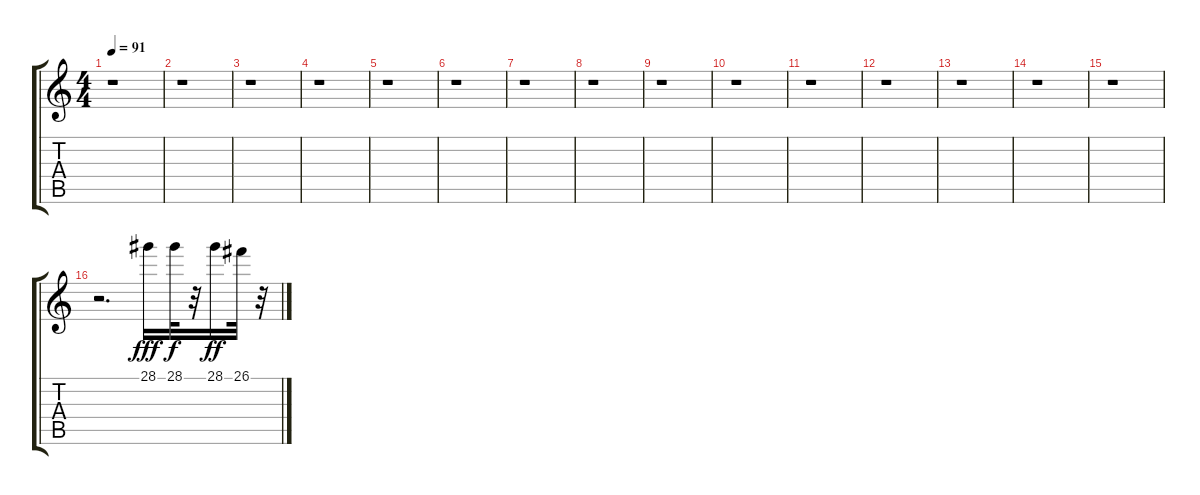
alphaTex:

\track "" {instrument ocarina}
\staff {score tabs}
\tuning (E4 B3 G3 D3 A2 E2) {hide}
\ts (4 4)
\tempo 91
\clef g2
\ks c
r.1{dy fff} |
r.1 |
r.1 |
r.1 |
r.1 |
r.1 |
r.1 |
r.1 |
r.1 |
r.1 |
r.1 |
r.1 |
r.1 |
r.1 |
r.1 |
r.2{d} 28.1.16 28.1.32{dy f} r.32 28.1.16{dy ff} 26.1.32 r.32
